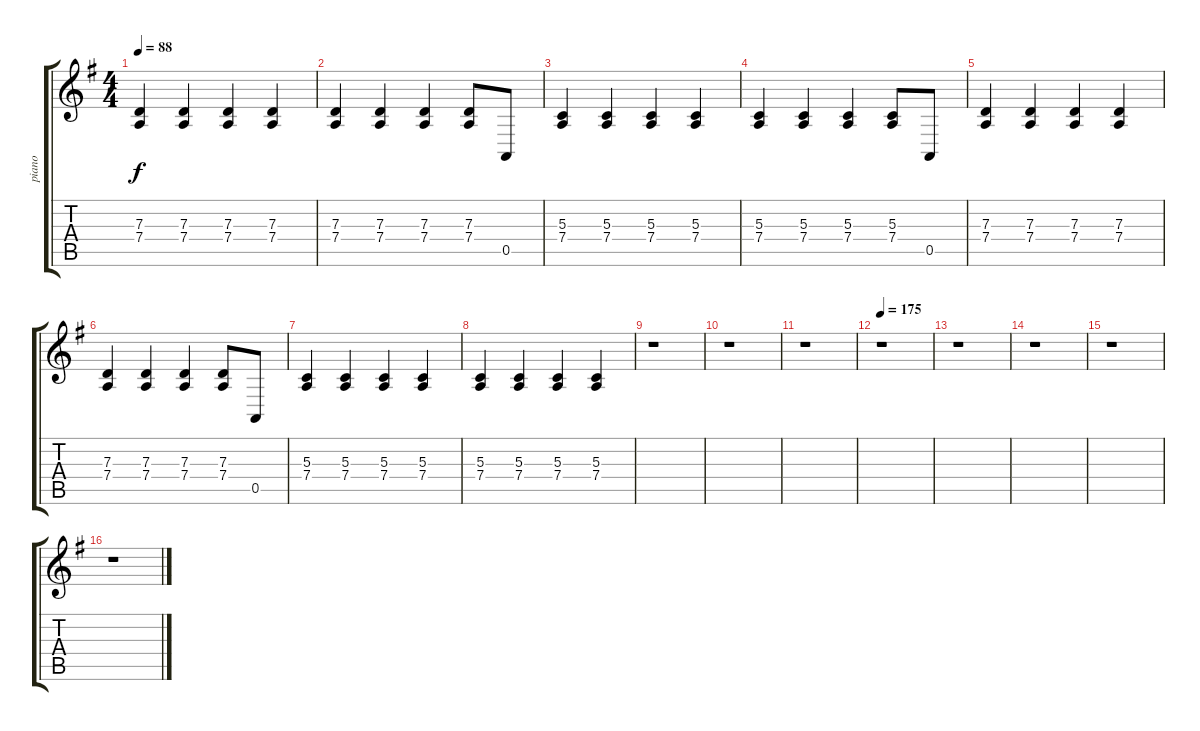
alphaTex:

\track ("piano" "piano") {instrument acousticgrandpiano}
\staff {score tabs}
\tuning (E4 B3 G3 D3 A2 E2) {hide}
\ts (4 4)
\tempo 88
\clef g2
\ks g
(7.3 7.4).4{dy f} (7.3 7.4).4 (7.3 7.4).4 (7.3 7.4).4 |
(7.3 7.4).4 (7.3 7.4).4 (7.3 7.4).4 (7.3 7.4).8 0.5.8 |
(5.3 7.4).4 (5.3 7.4).4 (5.3 7.4).4 (5.3 7.4).4 |
(5.3 7.4).4 (5.3 7.4).4 (5.3 7.4).4 (5.3 7.4).8 0.5.8 |
(7.3 7.4).4 (7.3 7.4).4 (7.3 7.4).4 (7.3 7.4).4 |
(7.3 7.4).4 (7.3 7.4).4 (7.3 7.4).4 (7.3 7.4).8 0.5.8 |
(5.3 7.4).4 (5.3 7.4).4 (5.3 7.4).4 (5.3 7.4).4 |
(5.3 7.4).4 (5.3 7.4).4 (5.3 7.4).4 (5.3 7.4).4 |
r.1 |
r.1 |
r.1 |
\tempo 175
r.1 |
r.1 |
r.1 |
r.1 |
r.1
